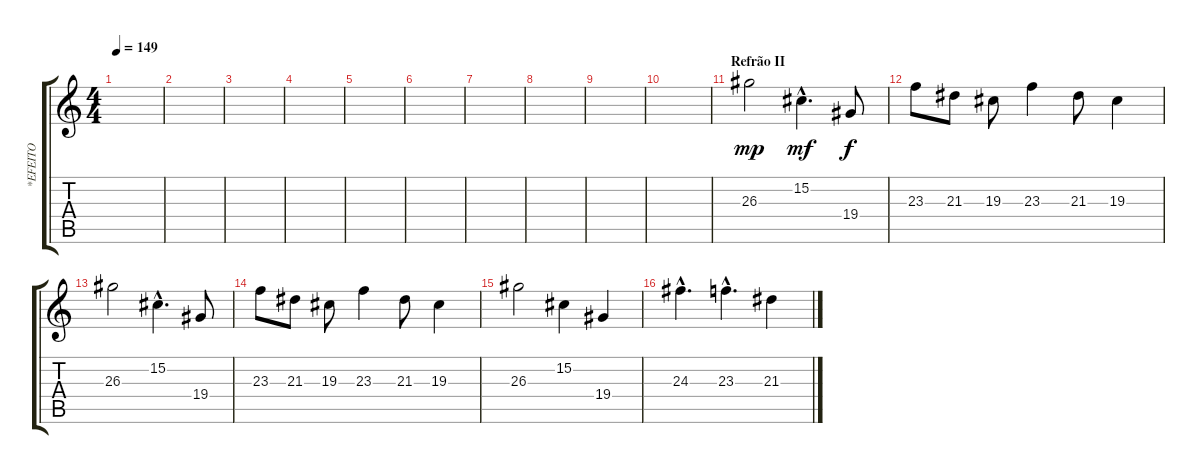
\track ("*EFEITO" "*EFEITO") {instrument pad4choir}
\staff {score tabs}
\tuning (Eb4 Bb3 Gb3 Db3 Ab2 Eb2) {hide}
\ts (4 4)
\tempo 149
\clef g2
\ks c
|
|
|
|
|
|
|
|
|
|
\section ("" "Refrão II")
26.3.2{dy mp} 15.2{hac}.4{d dy mf} 19.4.8{dy f} |
23.3.8 21.3.8 19.3.8 23.3.4 21.3.8 19.3.4 |
26.3.2 15.2{hac}.4{d} 19.4.8 |
23.3.8 21.3.8 19.3.8 23.3.4 21.3.8 19.3.4 |
26.3.2 15.2.4 19.4.4 |
24.3{hac}.4{d} 23.3{hac}.4{d} 21.3.4
